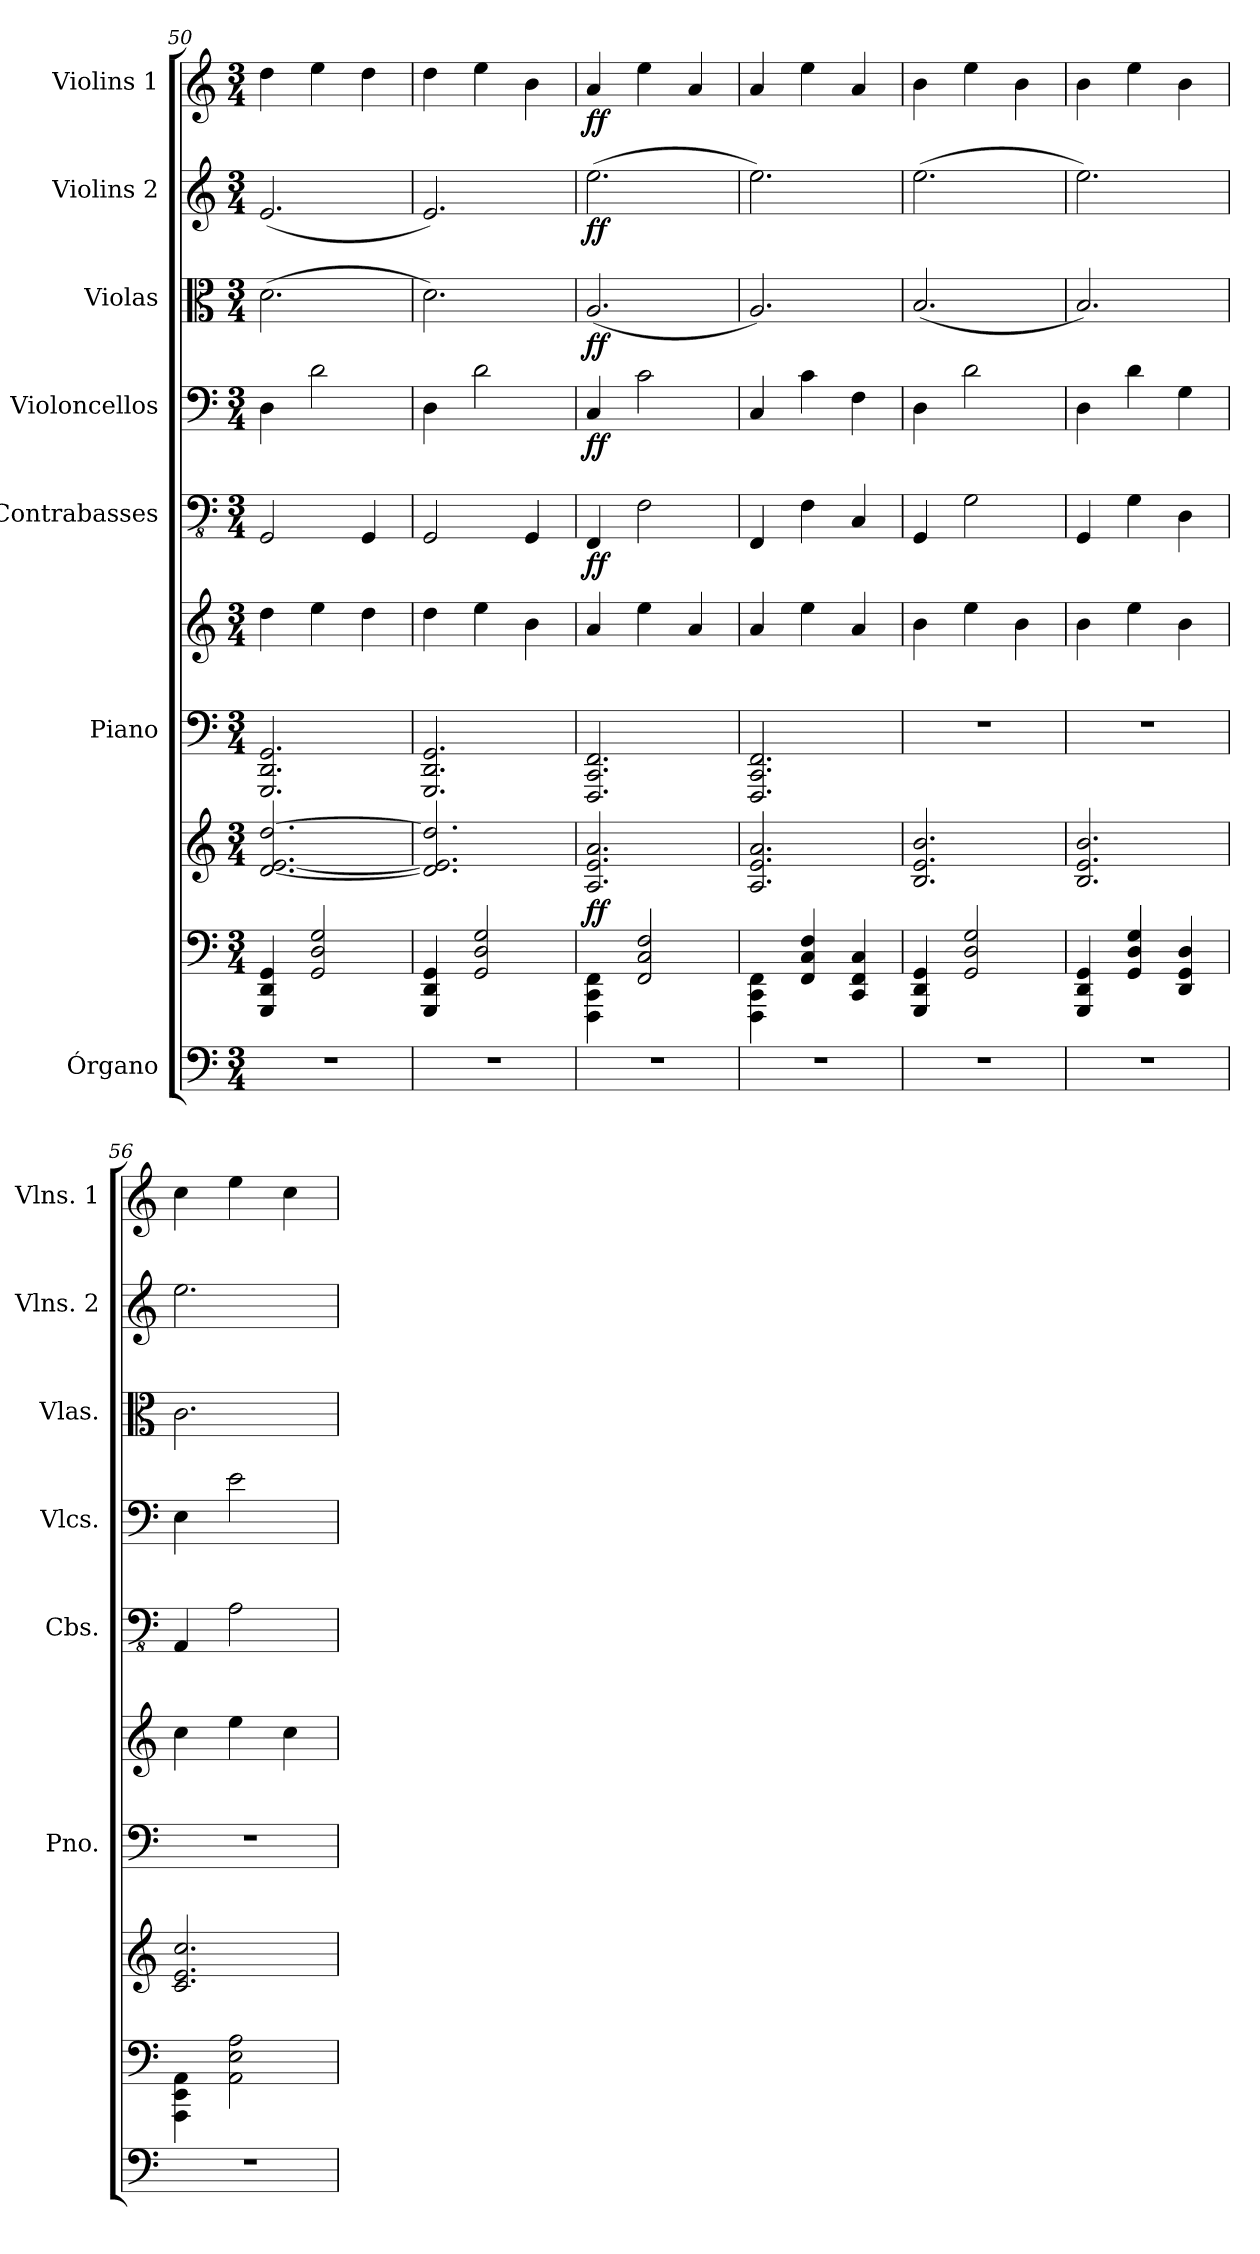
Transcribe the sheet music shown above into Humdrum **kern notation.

**kern	**kern	**kern	**dynam	**kern	**kern	**kern	**dynam	**kern	**dynam	**kern	**dynam	**kern	**dynam	**kern	**dynam
*part7	*part7	*part7	*part7	*part6	*part6	*part5	*part5	*part4	*part4	*part3	*part3	*part2	*part2	*part1	*part1
*staff10	*staff9	*staff8	*staff8/9/10	*staff7	*staff6	*staff5	*staff5	*staff4	*staff4	*staff3	*staff3	*staff2	*staff2	*staff1	*staff1
*I"Órgano	*	*	*	*I"Piano	*	*I"Contrabasses	*	*I"Violoncellos	*	*I"Violas	*	*I"Violins 2	*	*I"Violins 1	*
*	*	*	*	*I'Pno.	*	*I'Cbs.	*	*I'Vlcs.	*	*I'Vlas.	*	*I'Vlns. 2	*	*I'Vlns. 1	*
*clefF4	*clefF4	*clefG2	*	*clefF4	*clefG2	*clefFv4	*	*clefF4	*	*clefC3	*	*clefG2	*	*clefG2	*
*k[]	*k[]	*k[]	*	*k[]	*k[]	*k[]	*	*k[]	*	*k[]	*	*k[]	*	*k[]	*
*M3/4	*M3/4	*M3/4	*	*M3/4	*M3/4	*M3/4	*	*M3/4	*	*M3/4	*	*M3/4	*	*M3/4	*
=50	=50	=50	=50	=50	=50	=50	=50	=50	=50	=50	=50	=50	=50	=50	=50
2.r	4GGG/ 4DD/ 4GG/	[2.d/ [2.e/ [2.dd/	.	2.GGG/ 2.DD/ 2.GG/	4dd\	2GGG/	.	4D\	.	(2.d\	.	(2.e/	.	4dd\	.
.	2GG/ 2D/ 2G/	.	.	.	4ee\	.	.	2d\	.	.	.	.	.	4ee\	.
.	.	.	.	.	4dd\	4GGG/	.	.	.	.	.	.	.	4dd\	.
=51	=51	=51	=51	=51	=51	=51	=51	=51	=51	=51	=51	=51	=51	=51	=51
2.r	4GGG/ 4DD/ 4GG/	2.d/] 2.e/] 2.dd/]	.	2.GGG/ 2.DD/ 2.GG/	4dd\	2GGG/	.	4D\	.	2.d\)	.	2.e/)	.	4dd\	.
.	2GG/ 2D/ 2G/	.	.	.	4ee\	.	.	2d\	.	.	.	.	.	4ee\	.
.	.	.	.	.	4b\	4GGG/	.	.	.	.	.	.	.	4b\	.
=52	=52	=52	=52	=52	=52	=52	=52	=52	=52	=52	=52	=52	=52	=52	=52
!	!	!	!LO:DY:a=2	!	!	!	!LO:DY:b	!	!LO:DY:b	!	!LO:DY:b	!	!LO:DY:b	!	!LO:DY:b
2.r	4FFF\ 4CC\ 4FF\	2.A/ 2.e/ 2.a/	ff	2.FFF/ 2.CC/ 2.FF/	4a/	4FFF/	ff	4C/	ff	(2.A/	ff	(2.ee\	ff	4a/	ff
.	2FF/ 2C/ 2F/	.	.	.	4ee\	2FF\	.	2c\	.	.	.	.	.	4ee\	.
.	.	.	.	.	4a/	.	.	.	.	.	.	.	.	4a/	.
=53	=53	=53	=53	=53	=53	=53	=53	=53	=53	=53	=53	=53	=53	=53	=53
2.r	4FFF\ 4CC\ 4FF\	2.A/ 2.e/ 2.a/	.	2.FFF/ 2.CC/ 2.FF/	4a/	4FFF/	.	4C/	.	2.A/)	.	2.ee\)	.	4a/	.
.	4FF/ 4C/ 4F/	.	.	.	4ee\	4FF\	.	4c\	.	.	.	.	.	4ee\	.
.	4CC/ 4FF/ 4C/	.	.	.	4a/	4CC/	.	4F\	.	.	.	.	.	4a/	.
=54	=54	=54	=54	=54	=54	=54	=54	=54	=54	=54	=54	=54	=54	=54	=54
2.r	4GGG/ 4DD/ 4GG/	2.B/ 2.e/ 2.b/	.	2.r	4b\	4GGG/	.	4D\	.	(2.B/	.	(2.ee\	.	4b\	.
.	2GG/ 2D/ 2G/	.	.	.	4ee\	2GG\	.	2d\	.	.	.	.	.	4ee\	.
.	.	.	.	.	4b\	.	.	.	.	.	.	.	.	4b\	.
=55	=55	=55	=55	=55	=55	=55	=55	=55	=55	=55	=55	=55	=55	=55	=55
2.r	4GGG/ 4DD/ 4GG/	2.B/ 2.e/ 2.b/	.	2.r	4b\	4GGG/	.	4D\	.	2.B/)	.	2.ee\)	.	4b\	.
.	4GG/ 4D/ 4G/	.	.	.	4ee\	4GG\	.	4d\	.	.	.	.	.	4ee\	.
.	4DD/ 4GG/ 4D/	.	.	.	4b\	4DD\	.	4G\	.	.	.	.	.	4b\	.
!!LO:PB:g=z
=56	=56	=56	=56	=56	=56	=56	=56	=56	=56	=56	=56	=56	=56	=56	=56
2.r	4AAA\ 4EE\ 4AA\	2.c/ 2.e/ 2.cc/	.	2.r	4cc\	4AAA/	.	4E\	.	2.c\	.	2.ee\	.	4cc\	.
.	2AA\ 2E\ 2A\	.	.	.	4ee\	2AA\	.	2e\	.	.	.	.	.	4ee\	.
.	.	.	.	.	4cc\	.	.	.	.	.	.	.	.	4cc\	.
=	=	=	=	=	=	=	=	=	=	=	=	=	=	=	=
*-	*-	*-	*-	*-	*-	*-	*-	*-	*-	*-	*-	*-	*-	*-	*-
